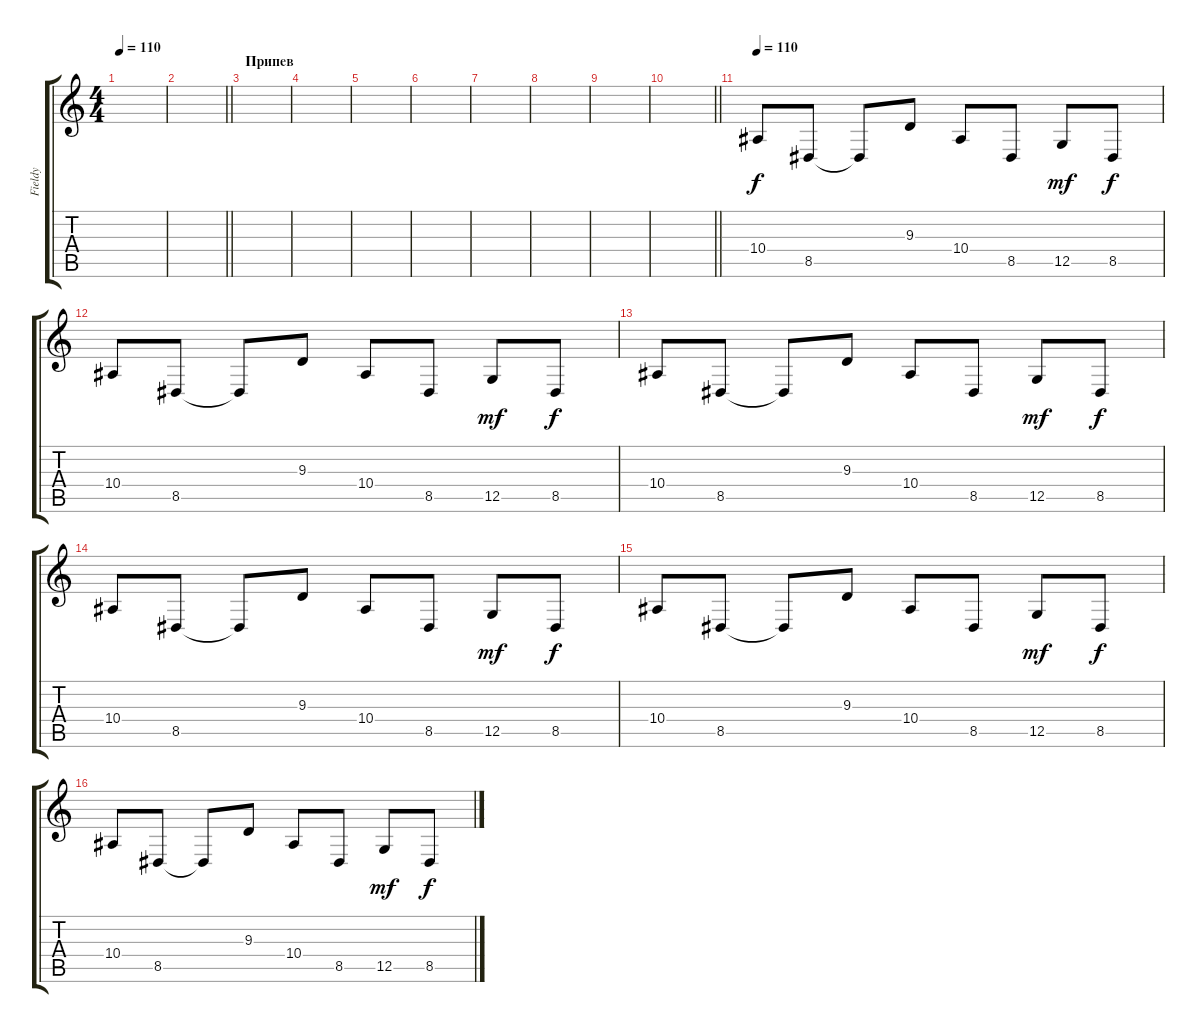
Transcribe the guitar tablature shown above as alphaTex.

\track ("Fieldy" "Fieldy") {instrument lead2sawtooth}
\staff {score tabs}
\tuning (D4 A3 F3 C3 G2 C2) {hide}
\ts (4 4)
\tempo 110
\clef g2
\ks c
|
\barLineRight lightlight
|
\section ("" "Припев")
|
|
|
|
|
|
|
\barLineRight lightlight
|
\section ("" "")
\tempo 110
10.4.8{volume 8 instrument tremolostrings} 8.5.8 8.5{t}.8 9.3.8 10.4.8 8.5.8 12.5.8{dy mf} 8.5.8{dy f} |
10.4.8 8.5.8 8.5{t}.8 9.3.8 10.4.8 8.5.8 12.5.8{dy mf} 8.5.8{dy f} |
10.4.8 8.5.8 8.5{t}.8 9.3.8 10.4.8 8.5.8 12.5.8{dy mf} 8.5.8{dy f} |
10.4.8 8.5.8 8.5{t}.8 9.3.8 10.4.8 8.5.8 12.5.8{dy mf} 8.5.8{dy f} |
10.4.8 8.5.8 8.5{t}.8 9.3.8 10.4.8 8.5.8 12.5.8{dy mf} 8.5.8{dy f} |
10.4.8 8.5.8 8.5{t}.8 9.3.8 10.4.8 8.5.8 12.5.8{dy mf} 8.5.8{dy f}
